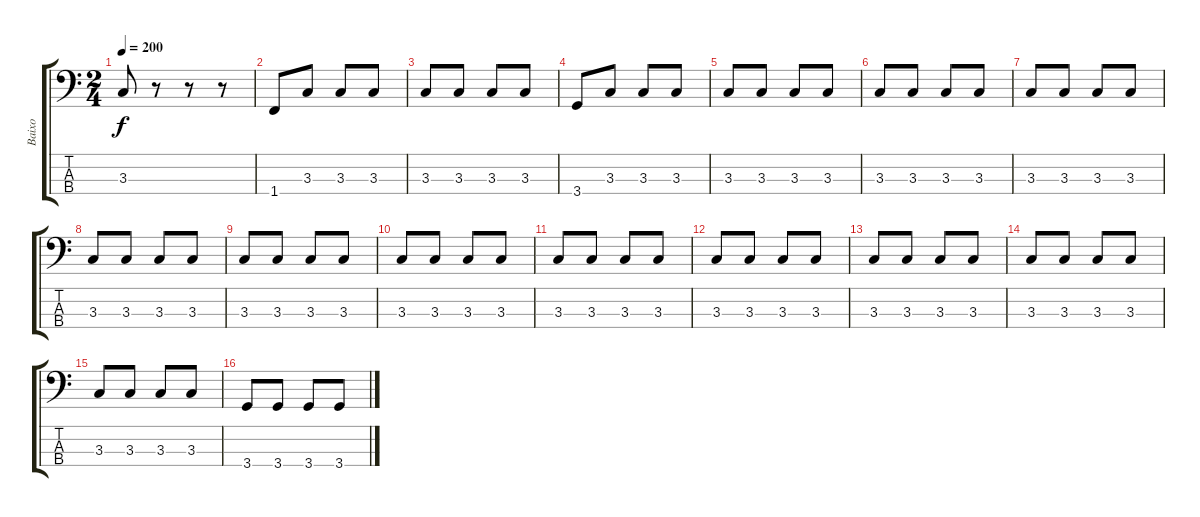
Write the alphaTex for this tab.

\track ("Baixo" "Baixo") {instrument electricbassfinger}
\staff {score tabs}
\tuning (G2 D2 A1 E1) {hide}
\ts (2 4)
\tempo 200
\clef f4
\ks c
3.3.8{dy f} r.8 r.8 r.8 |
1.4.8 3.3.8 3.3.8 3.3.8 |
3.3.8 3.3.8 3.3.8 3.3.8 |
3.4.8 3.3.8 3.3.8 3.3.8 |
3.3.8 3.3.8 3.3.8 3.3.8 |
3.3.8 3.3.8 3.3.8 3.3.8 |
3.3.8 3.3.8 3.3.8 3.3.8 |
3.3.8 3.3.8 3.3.8 3.3.8 |
3.3.8 3.3.8 3.3.8 3.3.8 |
3.3.8 3.3.8 3.3.8 3.3.8 |
3.3.8 3.3.8 3.3.8 3.3.8 |
3.3.8 3.3.8 3.3.8 3.3.8 |
3.3.8 3.3.8 3.3.8 3.3.8 |
3.3.8 3.3.8 3.3.8 3.3.8 |
3.3.8 3.3.8 3.3.8 3.3.8 |
3.4.8 3.4.8 3.4.8 3.4.8
